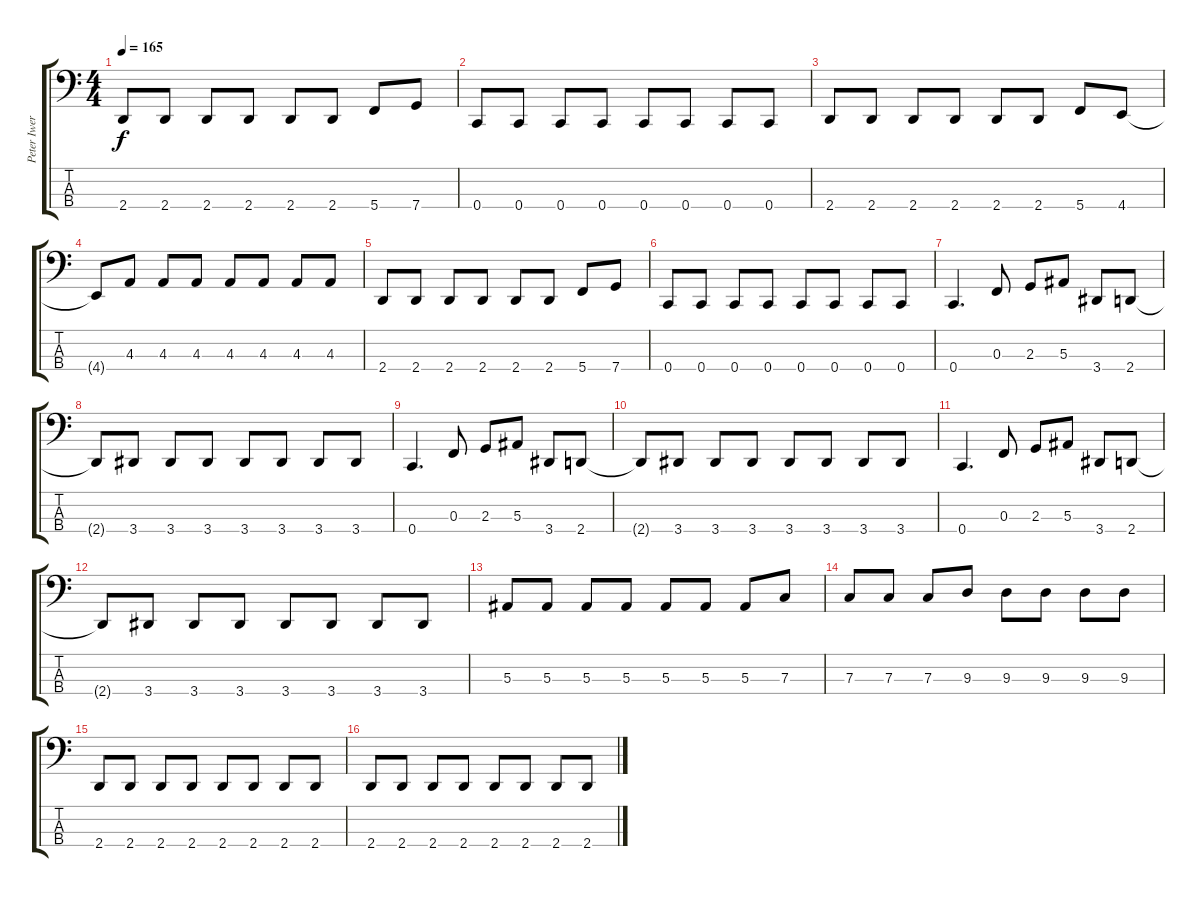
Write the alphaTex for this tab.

\track ("Peter Iwers" "Peter Iwer") {instrument electricbassfinger}
\staff {score tabs}
\tuning (Eb2 Bb1 F1 C1) {hide}
\ts (4 4)
\tempo 165
\clef f4
\ks c
2.4.8{dy f} 2.4.8 2.4.8 2.4.8 2.4.8 2.4.8 5.4.8 7.4.8 |
0.4.8 0.4.8 0.4.8 0.4.8 0.4.8 0.4.8 0.4.8 0.4.8 |
2.4.8 2.4.8 2.4.8 2.4.8 2.4.8 2.4.8 5.4.8 4.4.8 |
4.4{t}.8 4.3.8 4.3.8 4.3.8 4.3.8 4.3.8 4.3.8 4.3.8 |
2.4.8 2.4.8 2.4.8 2.4.8 2.4.8 2.4.8 5.4.8 7.4.8 |
0.4.8 0.4.8 0.4.8 0.4.8 0.4.8 0.4.8 0.4.8 0.4.8 |
0.4.4{d} 0.3.8 2.3.8 5.3.8 3.4.8 2.4.8 |
2.4{t}.8 3.4.8 3.4.8 3.4.8 3.4.8 3.4.8 3.4.8 3.4.8 |
0.4.4{d} 0.3.8 2.3.8 5.3.8 3.4.8 2.4.8 |
2.4{t}.8 3.4.8 3.4.8 3.4.8 3.4.8 3.4.8 3.4.8 3.4.8 |
0.4.4{d} 0.3.8 2.3.8 5.3.8 3.4.8 2.4.8 |
2.4{t}.8 3.4.8 3.4.8 3.4.8 3.4.8 3.4.8 3.4.8 3.4.8 |
5.3.8 5.3.8 5.3.8 5.3.8 5.3.8 5.3.8 5.3.8 7.3.8 |
7.3.8 7.3.8 7.3.8 9.3.8 9.3.8 9.3.8 9.3.8 9.3.8 |
2.4.8 2.4.8 2.4.8 2.4.8 2.4.8 2.4.8 2.4.8 2.4.8 |
2.4.8 2.4.8 2.4.8 2.4.8 2.4.8 2.4.8 2.4.8 2.4.8
